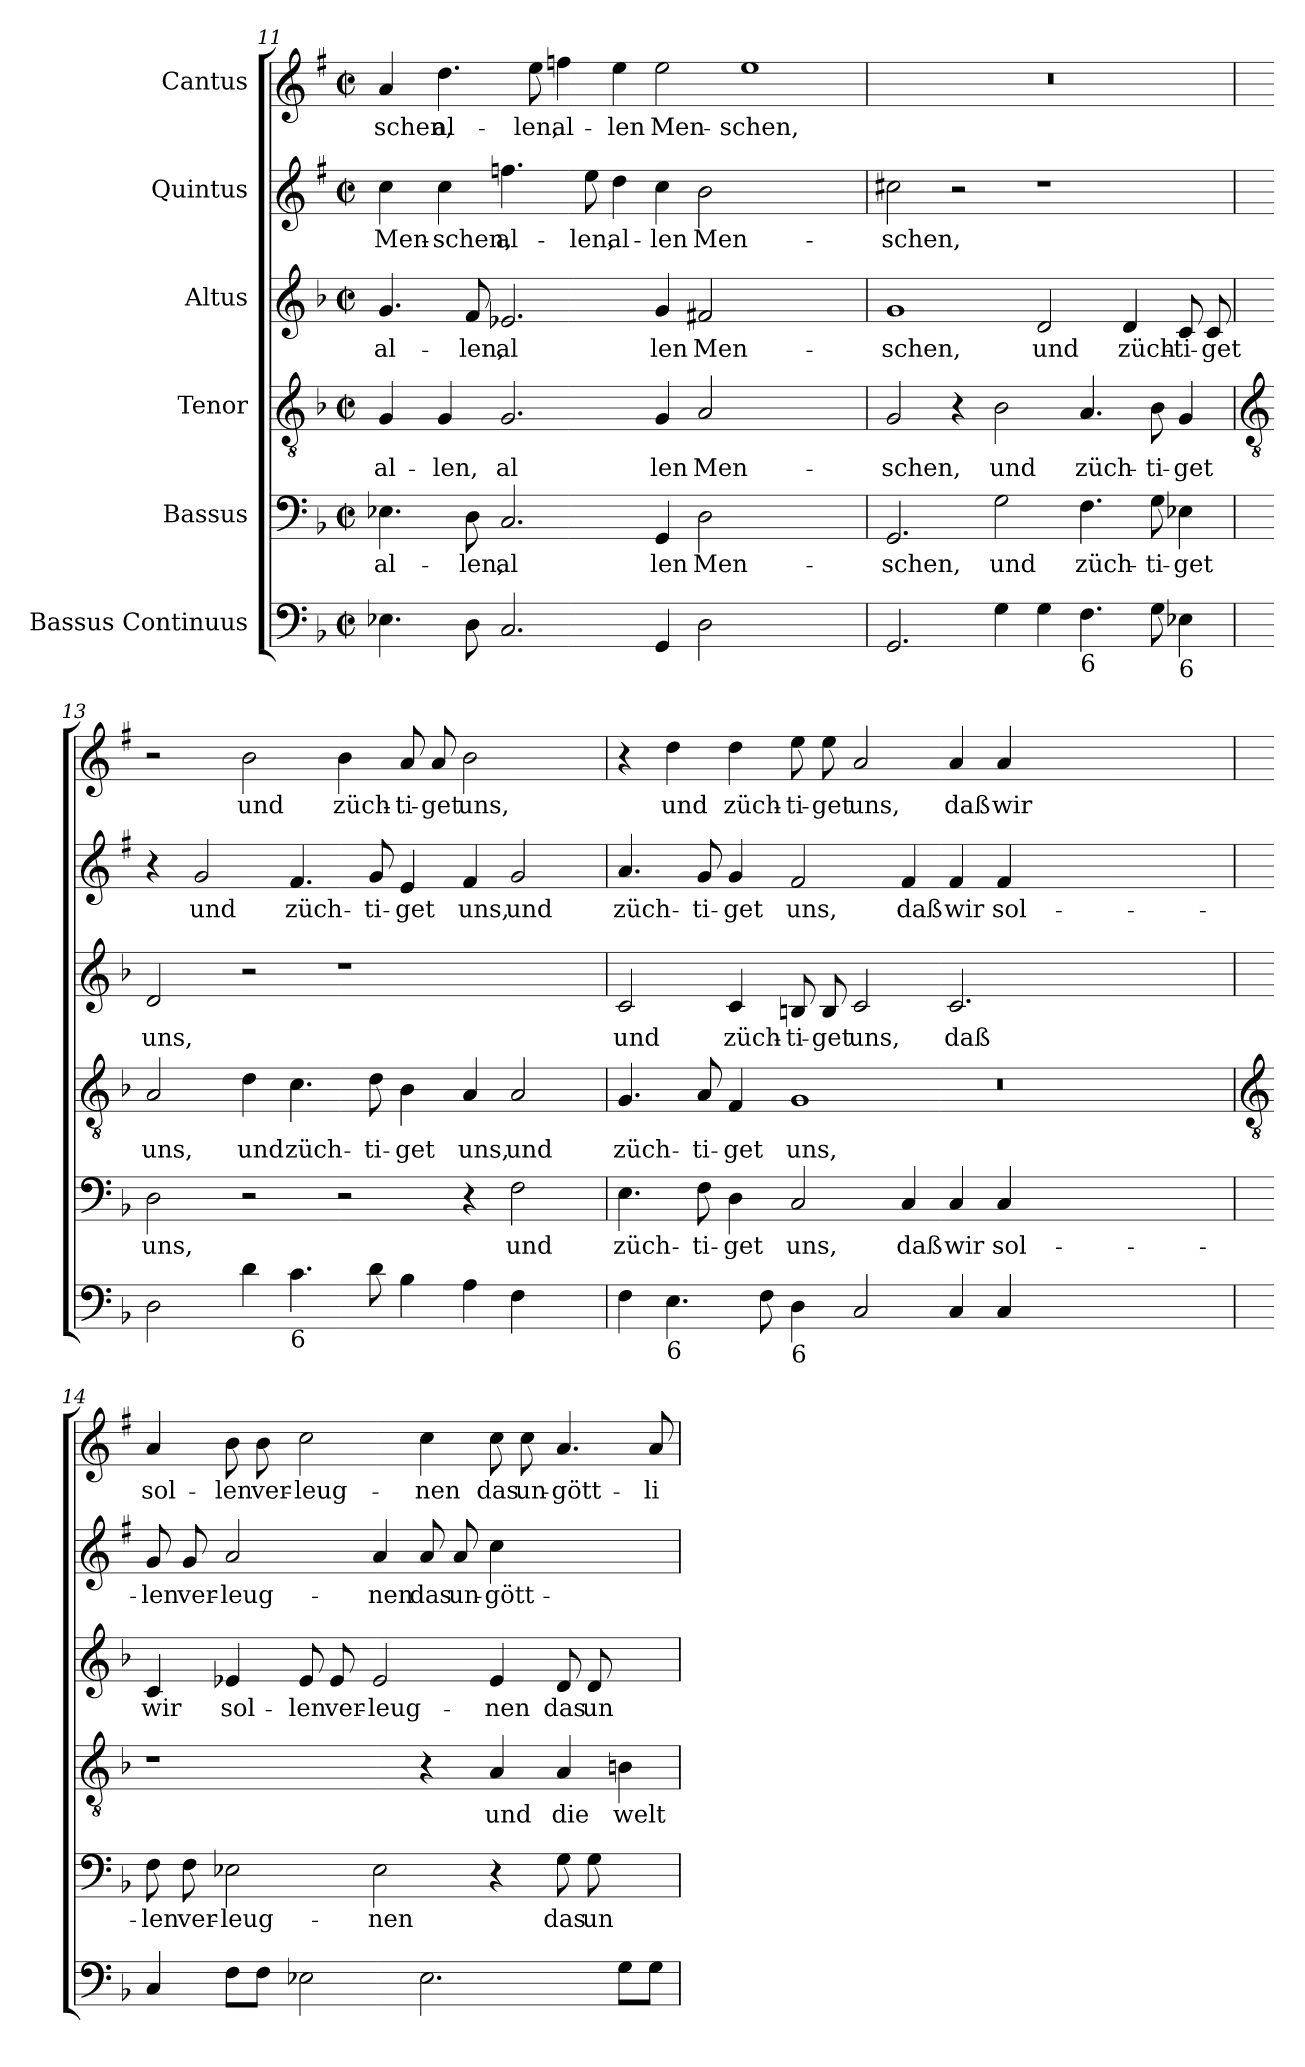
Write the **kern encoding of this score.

**kern	**kern	**text	**kern	**text	**kern	**text	**kern	**text	**kern	**text
*part6	*part5	*part5	*part4	*part4	*part3	*part3	*part2	*part2	*part1	*part1
*staff6	*staff5	*staff5	*staff4	*staff4	*staff3	*staff3	*staff2	*staff2	*staff1	*staff1
*I"Bassus Continuus	*I"Bassus	*	*I"Tenor	*	*I"Altus	*	*I"Quintus	*	*I"Cantus	*
*clefF4	*clefF4	*	*clefGv2	*	*clefG2	*	*clefG2	*	*clefG2	*
*	*	*	*	*	*	*	*ITrd1c2	*	*ITrd1c2	*
*k[b-]	*k[b-]	*	*k[b-]	*	*k[b-]	*	*k[b-]	*	*k[b-]	*
*F:	*F:	*	*F:	*	*F:	*	*F:	*	*F:	*
*M4/2	*M4/2	*	*M4/2	*	*M4/2	*	*M4/2	*	*M4/2	*
*met(c|)	*met(c|)	*	*met(c|)	*	*met(c|)	*	*met(c|)	*	*met(c|)	*
=11	=11	=11	=11	=11	=11	=11	=11	=11	=11	=11
!	!	!LO:LY:b	!	!LO:LY:b	!	!LO:LY:b	!	!LO:LY:b	!	!LO:LY:b
4.E-X	4.E-X	al-	4G	al-	4.g	al-	4b-	Men-	4g	-schen,
!	!	!	!	!LO:LY:b	!	!	!	!LO:LY:b	!	!LO:LY:b
.	.	.	4G	-len,	.	.	4b-	-schen,	4.cc	al-
!	!	!LO:LY:b	!	!	!	!LO:LY:b	!	!	!	!
8D	8D	-len,	.	.	8f	-len,	.	.	.	.
!	!	!LO:LY:b	!	!LO:LY:b	!	!LO:LY:b	!	!LO:LY:b	!	!
2.C	2.C	al	2.G	al	2.e-X	al	4.ee-X	al-	.	.
!	!	!	!	!	!	!	!	!	!	!LO:LY:b
.	.	.	.	.	.	.	.	.	8dd	-len,
!	!	!	!	!	!	!	!	!	!	!LO:LY:b
.	.	.	.	.	.	.	.	.	4ee-X	al-
!	!	!	!	!	!	!	!	!LO:LY:b	!	!
.	.	.	.	.	.	.	8dd	-len,	.	.
!	!	!	!	!	!	!	!	!LO:LY:b	!	!LO:LY:b
.	.	.	.	.	.	.	4cc	al-	4dd	-len
!	!	!LO:LY:b	!	!LO:LY:b	!	!LO:LY:b	!	!LO:LY:b	!	!LO:LY:b
4GG	4GG	len	4G	len	4g	len	4b-	-len	2dd	Men-
!	!	!LO:LY:b	!	!LO:LY:b	!	!LO:LY:b	!	!LO:LY:b	!	!
2D	2D	Men-	2A	Men-	2f#X	Men-	2a	Men-	.	.
!	!	!	!	!	!	!	!	!	!	!LO:LY:b
.	.	.	.	.	.	.	.	.	1dd	-schen,
2.ryy	2.ryy	.	2.ryy	.	2.ryy	.	2.ryy	.	.	.
=12	=12	=12	=12	=12	=12	=12	=12	=12	=12	=12
!	!	!LO:LY:b	!	!LO:LY:b	!	!LO:LY:b	!	!LO:LY:b	!	!
2.GG	2.GG	-schen,	2G	-schen,	1g	-schen,	2bn	-schen,	0r	.
.	.	.	4r	.	.	.	2r	.	.	.
!	!	!LO:LY:b	!	!LO:LY:b	!	!	!	!	!	!
4G	2G	und	2B-	und	.	.	.	.	.	.
!	!	!	!	!	!	!LO:LY:b	!	!	!	!
4G	.	.	.	.	2d	und	1r	.	.	.
!LO:TX:b:t=6	!	!	!	!	!	!	!	!	!	!
!	!	!LO:LY:b	!	!LO:LY:b	!	!	!	!	!	!
4.F	4.F	züch-	4.A	züch-	.	.	.	.	.	.
!	!	!	!	!	!	!LO:LY:b	!	!	!	!
.	.	.	.	.	4d	züch-	.	.	.	.
!	!	!LO:LY:b	!	!LO:LY:b	!	!	!	!	!	!
8G	8G	-ti-	8B-	-ti-	.	.	.	.	.	.
!LO:TX:b:t=6	!	!	!	!	!	!	!	!	!	!
!	!	!LO:LY:b	!	!LO:LY:b	!	!LO:LY:b	!	!	!	!
4E-X	4E-X	-get	4G	-get	8c	-ti-	.	.	.	.
!	!	!	!	!	!	!LO:LY:b	!	!	!	!
.	.	.	.	.	8c	-get	.	.	.	.
!!LO:LB:g=z
=13	=13	=13	=13	=13	=13	=13	=13	=13	=13	=13
*	*	*	*clefGv2	*	*	*	*	*	*	*
!	!	!LO:LY:b	!	!LO:LY:b	!	!LO:LY:b	!	!	!	!
2D	2D	uns,	2A	uns,	2d	uns,	4r	.	2r	.
!	!	!	!	!	!	!	!	!LO:LY:b	!	!
.	.	.	.	.	.	.	2f	und	.	.
!	!	!	!	!LO:LY:b	!	!	!	!	!	!LO:LY:b
4d	2r	.	4d	und	2r	.	.	.	2a	und
!LO:TX:b:t=6	!	!	!	!	!	!	!	!	!	!
!	!	!	!	!LO:LY:b	!	!	!	!LO:LY:b	!	!
4.c	.	.	4.c	züch-	.	.	4.e	züch-	.	.
!	!	!	!	!	!	!	!	!	!	!LO:LY:b
.	2r	.	.	.	1r	.	.	.	4a	züch-
!	!	!	!	!LO:LY:b	!	!	!	!LO:LY:b	!	!
8d	.	.	8d	-ti-	.	.	8f	-ti-	.	.
!	!	!	!	!LO:LY:b	!	!	!	!LO:LY:b	!	!LO:LY:b
4B-	.	.	4B-	-get	.	.	4d	-get	8g	-ti-
!	!	!	!	!	!	!	!	!	!	!LO:LY:b
.	.	.	.	.	.	.	.	.	8g	-get
!	!	!	!	!LO:LY:b	!	!	!	!LO:LY:b	!	!LO:LY:b
4A	4r	.	4A	uns,	.	.	4e	uns,	2a	uns,
!	!	!LO:LY:b	!	!LO:LY:b	!	!	!	!LO:LY:b	!	!
4F	2F	und	2A	und	.	.	2f	und	.	.
4ryy	.	.	.	.	4ryy	.	.	.	4ryy	.
=13A	=13A	=13A	=13A	=13A	=13A	=13A	=13A	=13A	=13A	=13A
!	!	!LO:LY:b	!	!LO:LY:b	!	!LO:LY:b	!	!LO:LY:b	!	!
4F	4.E	züch-	4.G	züch-	2c	und	4.g	züch-	4r	.
!LO:TX:b:t=6	!	!	!	!	!	!	!	!	!	!
!	!	!	!	!	!	!	!	!	!	!LO:LY:b
4.E	.	.	.	.	.	.	.	.	4cc	und
!	!	!LO:LY:b	!	!LO:LY:b	!	!	!	!LO:LY:b	!	!
.	8F	-ti-	8A	-ti-	.	.	8f	-ti-	.	.
!	!	!LO:LY:b	!	!LO:LY:b	!	!LO:LY:b	!	!LO:LY:b	!	!LO:LY:b
.	4D	-get	4F	-get	4c	züch-	4f	-get	4cc	züch-
8F	.	.	.	.	.	.	.	.	.	.
!LO:TX:b:t=6	!	!	!	!	!	!	!	!	!	!
!	!	!LO:LY:b	!	!LO:LY:b	!	!LO:LY:b	!	!LO:LY:b	!	!LO:LY:b
4D	2C	uns,	1G	uns,	8Bn	-ti-	2e	uns,	8dd	-ti-
!	!	!	!	!	!	!LO:LY:b	!	!	!	!LO:LY:b
.	.	.	.	.	8B	-get	.	.	8dd	-get
!	!	!	!	!	!	!LO:LY:b	!	!	!	!LO:LY:b
2C	.	.	.	.	2c	uns,	.	.	2g	uns,
!	!	!LO:LY:b	!	!	!	!	!	!LO:LY:b	!	!
.	4C	daß	.	.	.	.	4e	daß	.	.
!	!	!LO:LY:b	!	!	!	!LO:LY:b	!	!LO:LY:b	!	!LO:LY:b
4C	4C	wir	.	.	2.c	daß	4e	wir	4g	daß
!	!	!LO:LY:b	!	!	!	!	!	!LO:LY:b	!	!LO:LY:b
4C	4C	sol-	0r	.	.	.	4e	sol-	4g	wir
1..ryy	1..ryy	.	.	.	.	.	1..ryy	.	1..ryy	.
.	.	.	.	.	1.ryy	.	.	.	.	.
!!LO:LB:g=z
=14A	=14A	=14A	=14A	=14A	=14A	=14A	=14A	=14A	=14A	=14A
*	*	*	*clefGv2	*	*	*	*	*	*	*
!	!	!LO:LY:b	!	!	!	!LO:LY:b	!	!LO:LY:b	!	!LO:LY:b
4C	8F	-len	1r	.	4c	wir	8f	-len	4g	sol-
!	!	!LO:LY:b	!	!	!	!	!	!LO:LY:b	!	!
.	8F	ver-	.	.	.	.	8f	ver-	.	.
!	!	!LO:LY:b	!	!	!	!LO:LY:b	!	!LO:LY:b	!	!LO:LY:b
8FL	2E-X	-leug-	.	.	4e-X	sol-	2g	-leug-	8a	-len
!	!	!	!	!	!	!	!	!	!	!LO:LY:b
8FJ	.	.	.	.	.	.	.	.	8a	ver-
!	!	!	!	!	!	!LO:LY:b	!	!	!	!LO:LY:b
2E-X	.	.	.	.	8e-	-len	.	.	2b-	-leug-
!	!	!	!	!	!	!LO:LY:b	!	!	!	!
.	.	.	.	.	8e-	ver-	.	.	.	.
!	!	!LO:LY:b	!	!	!	!LO:LY:b	!	!LO:LY:b	!	!
.	2E-	-nen	.	.	2e-	-leug-	4g	-nen	.	.
!	!	!	!	!	!	!	!	!LO:LY:b	!	!LO:LY:b
2.E-	.	.	4r	.	.	.	8g	das	4b-	-nen
!	!	!	!	!	!	!	!	!LO:LY:b	!	!
.	.	.	.	.	.	.	8g	un-	.	.
!	!	!	!	!LO:LY:b	!	!LO:LY:b	!	!LO:LY:b	!	!LO:LY:b
.	4r	.	4A	und	4e-	-nen	4b-	-gött-	8b-	das
!	!	!	!	!	!	!	!	!	!	!LO:LY:b
.	.	.	.	.	.	.	.	.	8b-	un-
!	!	!LO:LY:b	!	!LO:LY:b	!	!LO:LY:b	!	!LO:LY:b	!	!LO:LY:b
.	8G	das	4A	die	8d	das	[4b-yy	-li-	4.g	-gött-
!	!	!LO:LY:b	!	!	!	!LO:LY:b	!	!	!	!
.	8G	un-	.	.	8d	un-	.	.	.	.
!	!	!	!	!LO:LY:b	!	!	!	!	!	!
8GL	4ryy	.	4Bn	welt-	4ryy	.	4ryy	.	.	.
!	!	!	!	!	!	!	!	!	!	!LO:LY:b
8GJ	.	.	.	.	.	.	.	.	8g	-li-
=	=	=	=	=	=	=	=	=	=	=
*-	*-	*-	*-	*-	*-	*-	*-	*-	*-	*-
